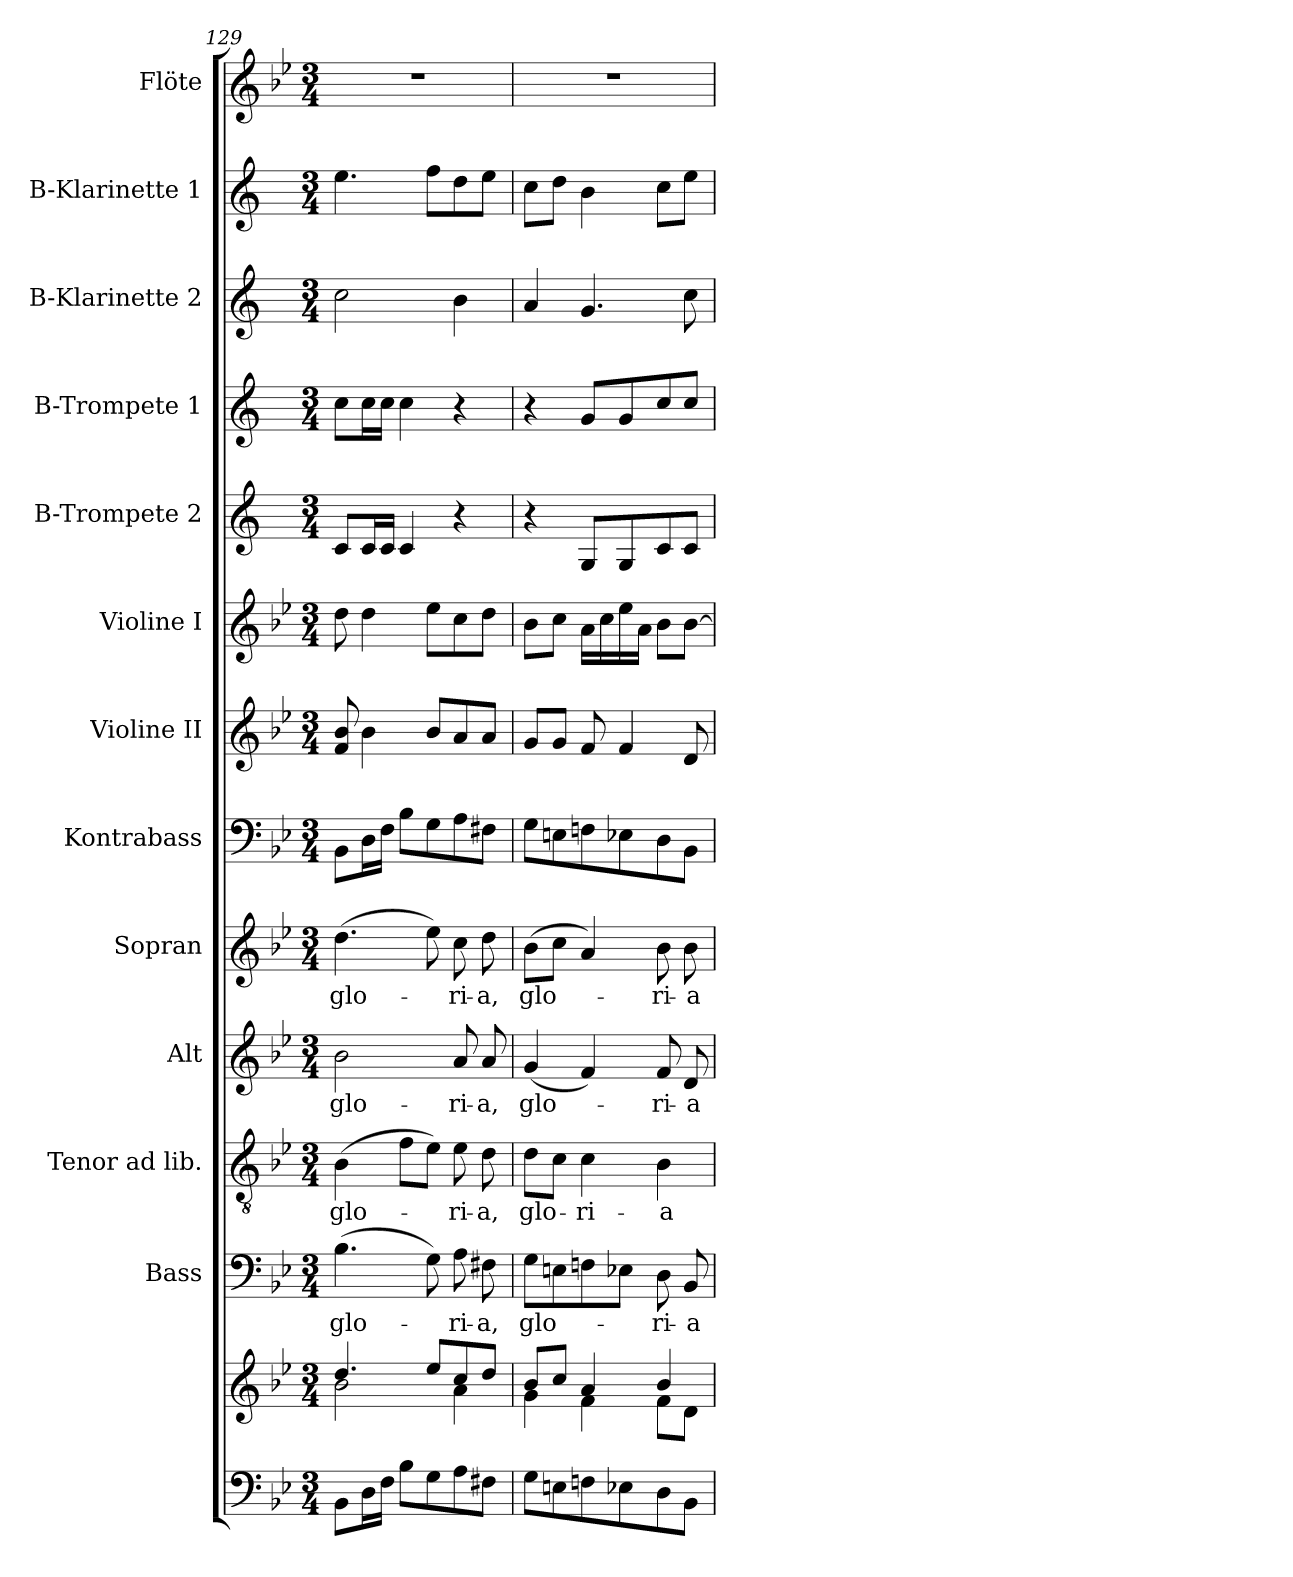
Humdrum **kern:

**kern	**kern	**kern	**text	**kern	**text	**kern	**text	**kern	**text	**kern	**kern	**kern	**kern	**kern	**kern	**kern	**kern
*part13	*part13	*part12	*part12	*part11	*part11	*part10	*part10	*part9	*part9	*part8	*part7	*part6	*part5	*part4	*part3	*part2	*part1
*staff14	*staff13	*staff12	*staff12	*staff11	*staff11	*staff10	*staff10	*staff9	*staff9	*staff8	*staff7	*staff6	*staff5	*staff4	*staff3	*staff2	*staff1
*	*	*I"Bass	*	*I"Tenor ad lib.	*	*I"Alt	*	*I"Sopran	*	*I"Kontrabass	*I"Violine II	*I"Violine I	*I"B-Trompete 2	*I"B-Trompete 1	*I"B-Klarinette 2	*I"B-Klarinette 1	*I"Flöte
*	*	*I'B.	*	*I'T.	*	*I'A.	*	*I'S.	*	*I'Kb.	*I'Vl. II	*I'Vl. I	*I'B Trp. 2	*I'B Trp. 1	*I'B Kl. 2	*I'B Kl. 1	*I'Fl.
*clefF4	*clefG2	*clefF4	*	*clefGv2	*	*clefG2	*	*clefG2	*	*clefF4	*clefG2	*clefG2	*clefG2	*clefG2	*clefG2	*clefG2	*clefG2
*	*	*	*	*	*	*	*	*	*	*ITrd7c12	*	*	*ITrd1c2	*ITrd1c2	*ITrd1c2	*ITrd1c2	*
*k[b-e-]	*k[b-e-]	*k[b-e-]	*	*k[b-e-]	*	*k[b-e-]	*	*k[b-e-]	*	*k[b-e-]	*k[b-e-]	*k[b-e-]	*k[b-e-]	*k[b-e-]	*k[b-e-]	*k[b-e-]	*k[b-e-]
*B-:	*B-:	*B-:	*	*B-:	*	*B-:	*	*B-:	*	*B-:	*B-:	*B-:	*B-:	*B-:	*B-:	*B-:	*B-:
*M3/4	*M3/4	*M3/4	*	*M3/4	*	*M3/4	*	*M3/4	*	*M3/4	*M3/4	*M3/4	*M3/4	*M3/4	*M3/4	*M3/4	*M3/4
=129	=129	=129	=129	=129	=129	=129	=129	=129	=129	=129	=129	=129	=129	=129	=129	=129	=129
*	*^	*	*	*	*	*	*	*	*	*	*	*	*	*	*	*	*
!	!	!	!	!LO:LY:b	!	!LO:LY:b	!	!LO:LY:b	!	!LO:LY:b	!	!	!	!	!	!	!	!
8BB-\L	4.dd/	2b-\	(>4.B-\	glo-	(>4B-\	glo-	2b-\	glo-	(>4.dd\	glo-	8BBB-\L	8f/ 8b-/	8dd\	8B-/L	8b-\L	2b-\	4.dd\	2.r
16D\L	.	.	.	.	.	.	.	.	.	.	16DD\L	4b-\	4dd\	16B-/L	16b-\L	.	.	.
16F\JJ	.	.	.	.	.	.	.	.	.	.	16FF\JJ	.	.	16B-/JJ	16b-\JJ	.	.	.
8B-\L	.	.	.	.	8f\L	.	.	.	.	.	8BB-\L	.	.	4B-/	4b-\	.	.	.
8G\	8ee-/L	.	8G\)	.	8e-\J)	.	.	.	8ee-\)	.	8GG\	8b-/L	8ee-\L	.	.	.	8ee-\L	.
!	!	!	!	!LO:LY:b	!	!LO:LY:b	!	!LO:LY:b	!	!LO:LY:b	!	!	!	!	!	!	!	!
8A\	8cc/	4a\	8A\	-ri-	8e-\	-ri-	8a/	-ri-	8cc\	-ri-	8AA\	8a/	8cc\	4r	4r	4a\	8cc\	.
!	!	!	!	!LO:LY:b	!	!LO:LY:b	!	!LO:LY:b	!	!LO:LY:b	!	!	!	!	!	!	!	!
8F#X\J	8dd/J	.	8F#X\	-a,	8d\	-a,	8a/	-a,	8dd\	-a,	8FF#X\J	8a/J	8dd\J	.	.	.	8dd\J	.
=130	=130	=130	=130	=130	=130	=130	=130	=130	=130	=130	=130	=130	=130	=130	=130	=130	=130	=130
!	!	!	!	!LO:LY:b	!	!LO:LY:b	!	!LO:LY:b	!	!LO:LY:b	!	!	!	!	!	!	!	!
8G\L	8b-/L	4g\	8G\L	glo-	8d\L	glo-	(<4g/	glo-	(>8b-\L	glo-	8GG\L	8g/L	8b-\L	4r	4r	4g/	8b-\L	2.r
8En\	8cc/J	.	8En\	.	8c\J	.	.	.	8cc\J	.	8EEn\	8g/J	8cc\J	.	.	.	8cc\J	.
!	!	!	!	!	!	!LO:LY:b	!	!	!	!	!	!	!	!	!	!	!	!
8Fn\	4a/	4f\	8Fn\	.	4c\	-ri-	4f/)	.	4a/)	.	8FFn\	8f/	16a\LL	8F/L	8f/L	4.f/	4a\	.
.	.	.	.	.	.	.	.	.	.	.	.	.	16cc\	.	.	.	.	.
8E-X\	.	.	8E-X\J	.	.	.	.	.	.	.	8EE-X\	4f/	16ee-\	8F/	8f/	.	.	.
.	.	.	.	.	.	.	.	.	.	.	.	.	16a\JJ	.	.	.	.	.
!	!	!	!	!LO:LY:b	!	!LO:LY:b	!	!LO:LY:b	!	!LO:LY:b	!	!	!	!	!	!	!	!
8D\	4b-/	8f\L	8D\	-ri-	4B-\	-a	8f/	-ri-	8b-\	-ri-	8DD\	.	8b-\L	8B-/	8b-/	.	8b-\L	.
!	!	!	!	!LO:LY:b	!	!	!	!LO:LY:b	!	!LO:LY:b	!	!	!	!	!	!	!	!
8BB-\J	.	8d\J	8BB-/	-a	.	.	8d/	-a	8b-\	-a	8BBB-\J	8d/	[8b-\J	8B-/J	8b-/J	8b-\	8dd\J	.
*	*v	*v	*	*	*	*	*	*	*	*	*	*	*	*	*	*	*	*
=	=	=	=	=	=	=	=	=	=	=	=	=	=	=	=	=	=
*-	*-	*-	*-	*-	*-	*-	*-	*-	*-	*-	*-	*-	*-	*-	*-	*-	*-
